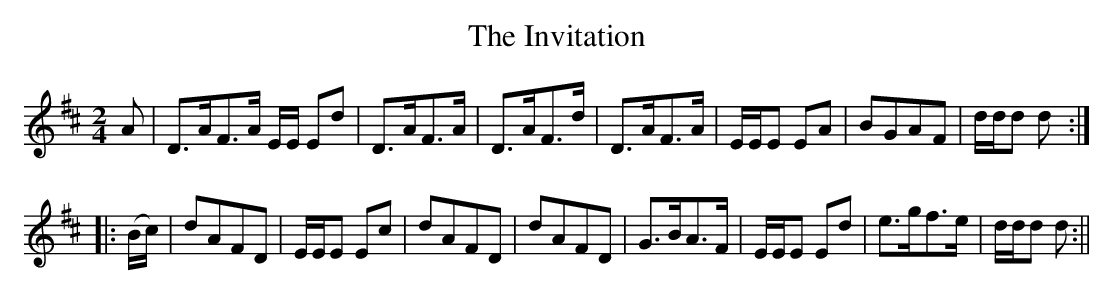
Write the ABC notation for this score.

X:1
T:Invitation, The
M:2/4
L:1/8
K:D
A | D>AF>A E/E/ Ed | D>AF>A | D>AF>d | D>AF>A | E/E/E EA | BGAF | d/d/d d :|
|: (B/c/) | dAFD | E/E/E Ec | dAFD | dAFD | G>BA>F | E/E/E Ed | e>gf>e | d/d/d d :||
